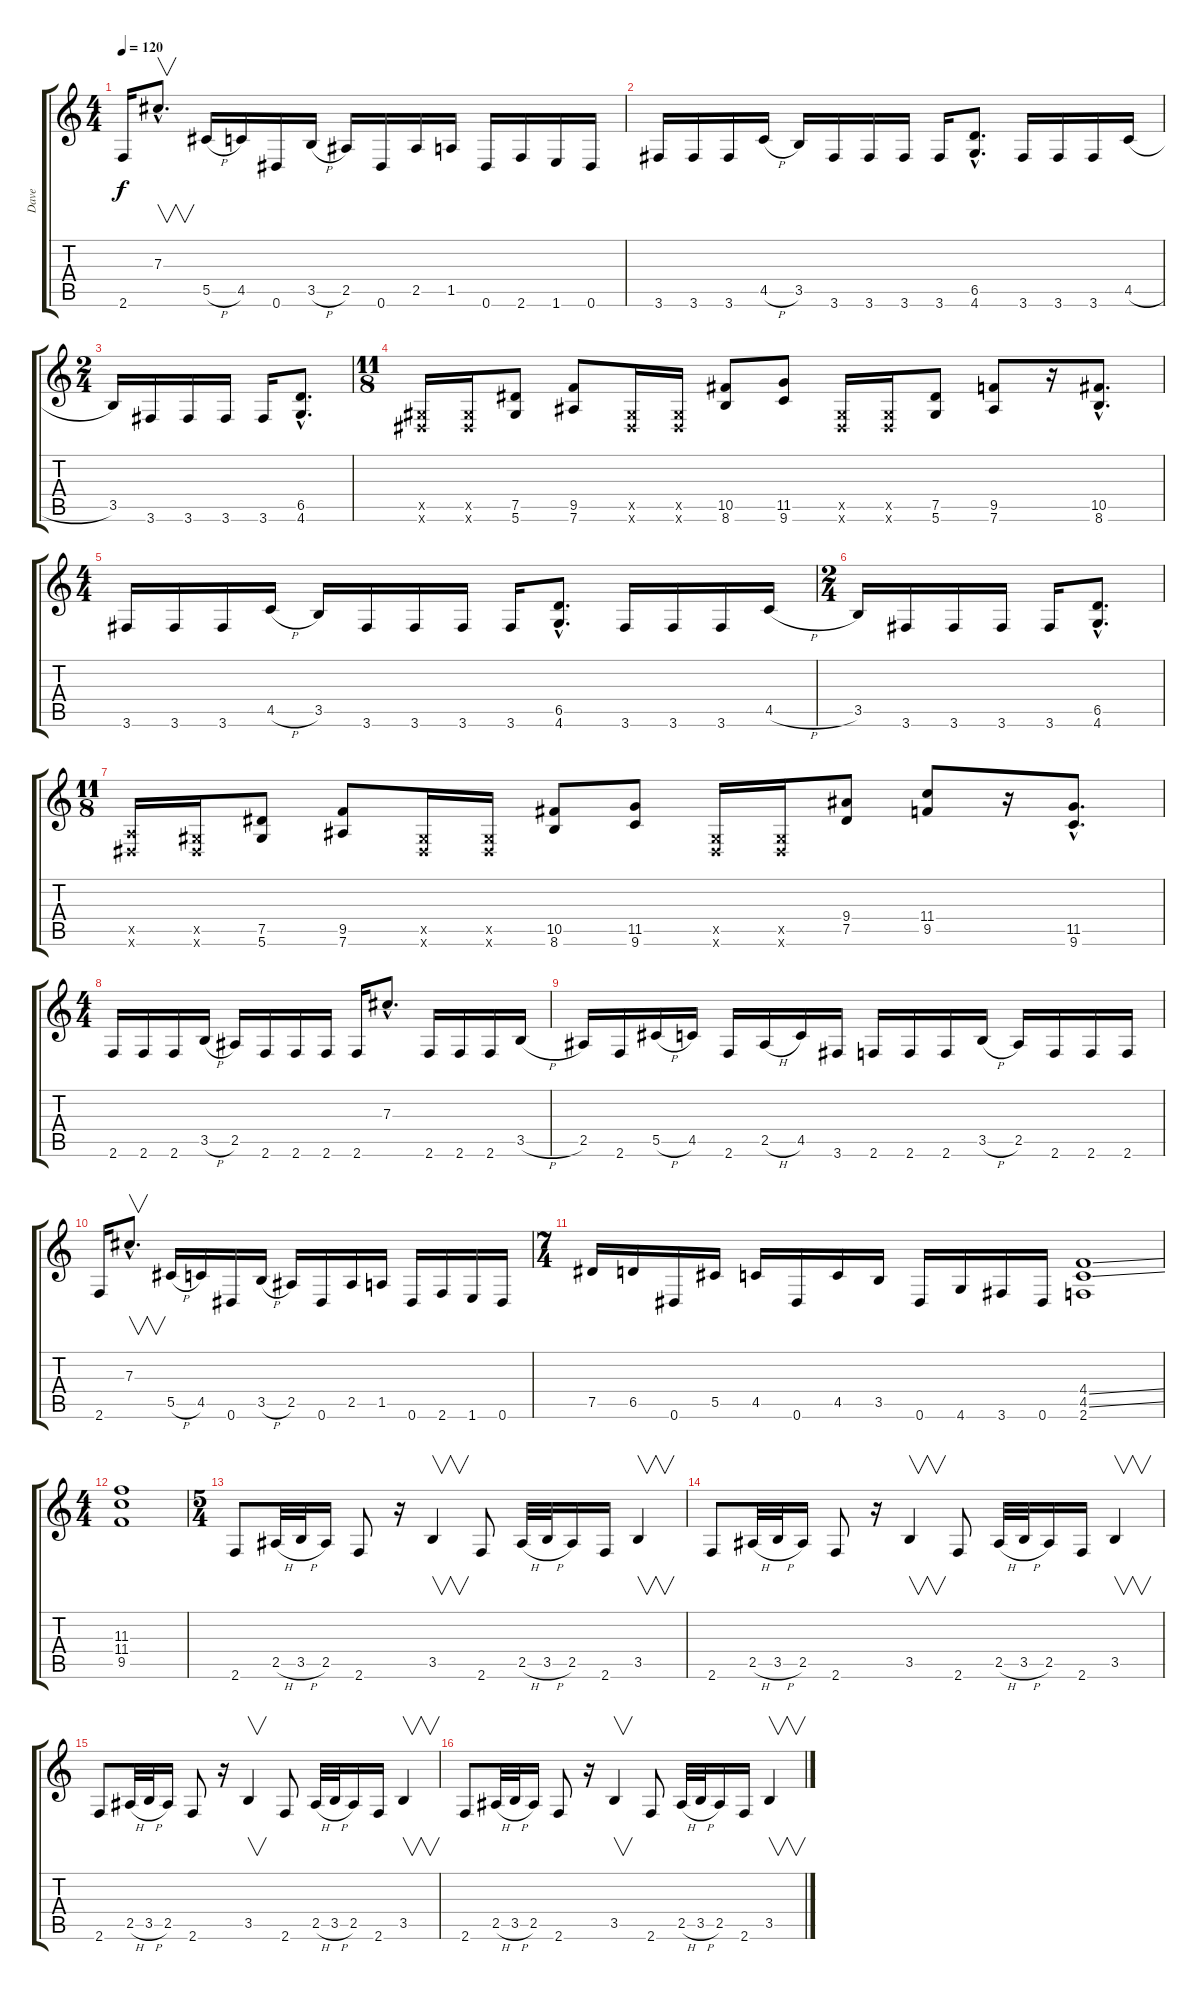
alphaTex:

\track ("Dave" "Dave") {instrument distortionguitar}
\staff {score tabs}
\tuning (Eb4 Bb3 Gb3 Db3 Ab2 Eb2) {hide}
\ts (4 4)
\tempo 120
\clef g2
\ks c
2.6.16{dy f} 7.3{hac}.8{v d} 5.5{h}.16 4.5.16 0.6.16 3.5{h}.16 2.5.16 0.6.16 2.5.16 1.5.16 0.6.16 2.6.16 1.6.16 0.6.16 |
3.6.16 3.6.16 3.6.16 4.5{h}.16 3.5.16 3.6.16 3.6.16 3.6.16 3.6.16 (6.5{hac} 4.6{hac}).8{d} 3.6.16 3.6.16 3.6.16 4.5{h}.16 |
\ts (2 4)
3.5.16 3.6.16 3.6.16 3.6.16 3.6.16 (6.5{hac} 4.6{hac}).8{d} |
\ts (11 8)
(0.5{x} 0.6{x}).16 (0.5{x} 0.6{x}).16 (7.5 5.6).8 (9.5 7.6).8 (0.5{x} 0.6{x}).16 (0.5{x} 0.6{x}).16 (10.5 8.6).8 (11.5 9.6).8 (0.5{x} 0.6{x}).16 (0.5{x} 0.6{x}).16 (7.5 5.6).8 (9.5 7.6).8 r.16 (10.5{hac} 8.6{hac}).8{d} |
\ts (4 4)
3.6.16 3.6.16 3.6.16 4.5{h}.16 3.5.16 3.6.16 3.6.16 3.6.16 3.6.16 (6.5{hac} 4.6{hac}).8{d} 3.6.16 3.6.16 3.6.16 4.5{h}.16 |
\ts (2 4)
3.5.16 3.6.16 3.6.16 3.6.16 3.6.16 (6.5{hac} 4.6{hac}).8{d} |
\ts (11 8)
(1.5{x} 0.6{x}).16 (0.5{x} 0.6{x}).16 (7.5 5.6).8 (9.5 7.6).8 (0.5{x} 0.6{x}).16 (0.5{x} 0.6{x}).16 (10.5 8.6).8 (11.5 9.6).8 (0.5{x} 0.6{x}).16 (0.5{x} 0.6{x}).16 (9.4 7.5).8 (11.4 9.5).8 r.16 (11.5{hac} 9.6{hac}).8{d} |
\ts (4 4)
2.6.16 2.6.16 2.6.16 3.5{h}.16 2.5.16 2.6.16 2.6.16 2.6.16 2.6.16 7.3{hac}.8{d} 2.6.16 2.6.16 2.6.16 3.5{h}.16 |
2.5.16 2.6.16 5.5{h}.16 4.5.16 2.6.16 2.5{h}.16 4.5.16 3.6.16 2.6.16 2.6.16 2.6.16 3.5{h}.16 2.5.16 2.6.16 2.6.16 2.6.16 |
2.6.16 7.3{hac}.8{v d} 5.5{h}.16 4.5.16 0.6.16 3.5{h}.16 2.5.16 0.6.16 2.5.16 1.5.16 0.6.16 2.6.16 1.6.16 0.6.16 |
\ts (7 4)
7.5.16 6.5.16 0.6.16 5.5.16 4.5.16 0.6.16 4.5.16 3.5.16 0.6.16 4.6.16 3.6.16 0.6.16 (4.4{ss} 4.5{ss} 2.6).1 |
\ts (4 4)
(11.3 11.4 9.5).1 |
\ts (5 4)
2.6.8 2.5{h}.32 3.5{h}.32 2.5.16 2.6.8 r.16 3.5.4{v} 2.6.8 2.5{h}.32 3.5{h}.32 2.5.16 2.6.16 3.5.4{v} |
2.6.8 2.5{h}.32 3.5{h}.32 2.5.16 2.6.8 r.16 3.5.4{v} 2.6.8 2.5{h}.32 3.5{h}.32 2.5.16 2.6.16 3.5.4{v} |
2.6.8 2.5{h}.32 3.5{h}.32 2.5.16 2.6.8 r.16 3.5.4{v} 2.6.8 2.5{h}.32 3.5{h}.32 2.5.16 2.6.16 3.5.4{v} |
2.6.8 2.5{h}.32 3.5{h}.32 2.5.16 2.6.8 r.16 3.5.4{v} 2.6.8 2.5{h}.32 3.5{h}.32 2.5.16 2.6.16 3.5.4{v}
